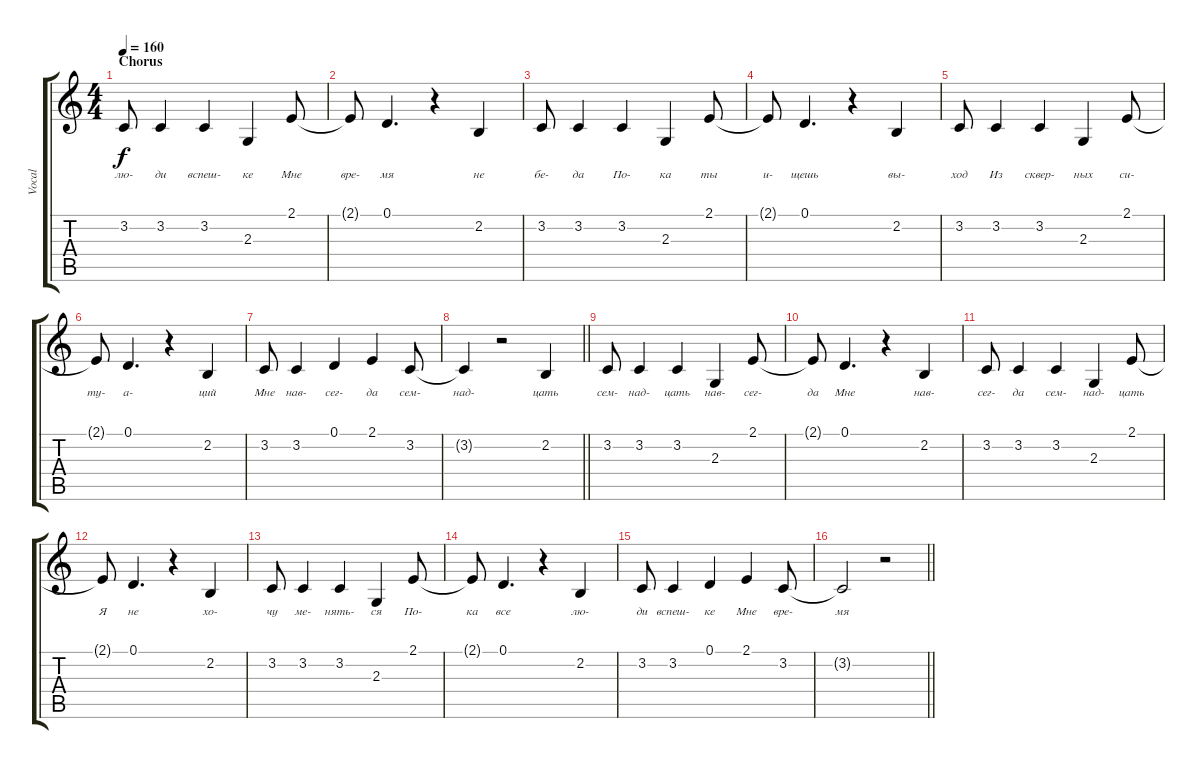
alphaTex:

\track ("Vocal" "Vocal") {instrument lead2sawtooth}
\staff {score tabs}
\tuning (D4 A3 F3 C3 G2 C2) {hide}
\ts (4 4)
\section ("" "Chorus")
\tempo 160
\clef g2
\ks c
3.2.8{lyrics (0 "лю-") lyrics (1 "") lyrics (2 "") lyrics (3 "") lyrics (4 "") dy f} 3.2.4{lyrics (0 "ди") lyrics (1 "") lyrics (2 "") lyrics (3 "") lyrics (4 "")} 3.2.4{lyrics (0 "вспеш-") lyrics (1 "") lyrics (2 "") lyrics (3 "") lyrics (4 "")} 2.3.4{lyrics (0 "ке") lyrics (1 "") lyrics (2 "") lyrics (3 "") lyrics (4 "")} 2.1.8{lyrics (0 "Мне") lyrics (1 "") lyrics (2 "") lyrics (3 "") lyrics (4 "")} |
2.1{t}.8{lyrics (0 "вре-") lyrics (1 "") lyrics (2 "") lyrics (3 "") lyrics (4 "")} 0.1.4{d lyrics (0 "мя") lyrics (1 "") lyrics (2 "") lyrics (3 "") lyrics (4 "")} r.4 2.2.4{lyrics (0 "не") lyrics (1 "") lyrics (2 "") lyrics (3 "") lyrics (4 "")} |
3.2.8{lyrics (0 "бе-") lyrics (1 "") lyrics (2 "") lyrics (3 "") lyrics (4 "")} 3.2.4{lyrics (0 "да") lyrics (1 "") lyrics (2 "") lyrics (3 "") lyrics (4 "")} 3.2.4{lyrics (0 "По-") lyrics (1 "") lyrics (2 "") lyrics (3 "") lyrics (4 "")} 2.3.4{lyrics (0 "ка") lyrics (1 "") lyrics (2 "") lyrics (3 "") lyrics (4 "")} 2.1.8{lyrics (0 "ты") lyrics (1 "") lyrics (2 "") lyrics (3 "") lyrics (4 "")} |
2.1{t}.8{lyrics (0 "и-") lyrics (1 "") lyrics (2 "") lyrics (3 "") lyrics (4 "")} 0.1.4{d lyrics (0 "щешь") lyrics (1 "") lyrics (2 "") lyrics (3 "") lyrics (4 "")} r.4 2.2.4{lyrics (0 "вы-") lyrics (1 "") lyrics (2 "") lyrics (3 "") lyrics (4 "")} |
3.2.8{lyrics (0 "ход") lyrics (1 "") lyrics (2 "") lyrics (3 "") lyrics (4 "")} 3.2.4{lyrics (0 "Из") lyrics (1 "") lyrics (2 "") lyrics (3 "") lyrics (4 "")} 3.2.4{lyrics (0 "сквер-") lyrics (1 "") lyrics (2 "") lyrics (3 "") lyrics (4 "")} 2.3.4{lyrics (0 "ных") lyrics (1 "") lyrics (2 "") lyrics (3 "") lyrics (4 "")} 2.1.8{lyrics (0 "си-") lyrics (1 "") lyrics (2 "") lyrics (3 "") lyrics (4 "")} |
2.1{t}.8{lyrics (0 "ту-") lyrics (1 "") lyrics (2 "") lyrics (3 "") lyrics (4 "")} 0.1.4{d lyrics (0 "а-") lyrics (1 "") lyrics (2 "") lyrics (3 "") lyrics (4 "")} r.4 2.2.4{lyrics (0 "ций") lyrics (1 "") lyrics (2 "") lyrics (3 "") lyrics (4 "")} |
3.2.8{lyrics (0 "Мне") lyrics (1 "") lyrics (2 "") lyrics (3 "") lyrics (4 "")} 3.2.4{lyrics (0 "нав-") lyrics (1 "") lyrics (2 "") lyrics (3 "") lyrics (4 "")} 0.1.4{lyrics (0 "сег-") lyrics (1 "") lyrics (2 "") lyrics (3 "") lyrics (4 "")} 2.1.4{lyrics (0 "да") lyrics (1 "") lyrics (2 "") lyrics (3 "") lyrics (4 "")} 3.2.8{lyrics (0 "сем-") lyrics (1 "") lyrics (2 "") lyrics (3 "") lyrics (4 "")} |
\barLineRight lightlight
3.2{t}.4{lyrics (0 "над-") lyrics (1 "") lyrics (2 "") lyrics (3 "") lyrics (4 "")} r.2 2.2.4{lyrics (0 "цать") lyrics (1 "") lyrics (2 "") lyrics (3 "") lyrics (4 "")} |
3.2.8{lyrics (0 "сем-") lyrics (1 "") lyrics (2 "") lyrics (3 "") lyrics (4 "")} 3.2.4{lyrics (0 "над-") lyrics (1 "") lyrics (2 "") lyrics (3 "") lyrics (4 "")} 3.2.4{lyrics (0 "цать") lyrics (1 "") lyrics (2 "") lyrics (3 "") lyrics (4 "")} 2.3.4{lyrics (0 "нав-") lyrics (1 "") lyrics (2 "") lyrics (3 "") lyrics (4 "")} 2.1.8{lyrics (0 "сег-") lyrics (1 "") lyrics (2 "") lyrics (3 "") lyrics (4 "")} |
2.1{t}.8{lyrics (0 "да") lyrics (1 "") lyrics (2 "") lyrics (3 "") lyrics (4 "")} 0.1.4{d lyrics (0 "Мне") lyrics (1 "") lyrics (2 "") lyrics (3 "") lyrics (4 "")} r.4 2.2.4{lyrics (0 "нав-") lyrics (1 "") lyrics (2 "") lyrics (3 "") lyrics (4 "")} |
3.2.8{lyrics (0 "сег-") lyrics (1 "") lyrics (2 "") lyrics (3 "") lyrics (4 "")} 3.2.4{lyrics (0 "да") lyrics (1 "") lyrics (2 "") lyrics (3 "") lyrics (4 "")} 3.2.4{lyrics (0 "сем-") lyrics (1 "") lyrics (2 "") lyrics (3 "") lyrics (4 "")} 2.3.4{lyrics (0 "над-") lyrics (1 "") lyrics (2 "") lyrics (3 "") lyrics (4 "")} 2.1.8{lyrics (0 "цать") lyrics (1 "") lyrics (2 "") lyrics (3 "") lyrics (4 "")} |
2.1{t}.8{lyrics (0 "Я") lyrics (1 "") lyrics (2 "") lyrics (3 "") lyrics (4 "")} 0.1.4{d lyrics (0 "не") lyrics (1 "") lyrics (2 "") lyrics (3 "") lyrics (4 "")} r.4 2.2.4{lyrics (0 "хо-") lyrics (1 "") lyrics (2 "") lyrics (3 "") lyrics (4 "")} |
3.2.8{lyrics (0 "чу") lyrics (1 "") lyrics (2 "") lyrics (3 "") lyrics (4 "")} 3.2.4{lyrics (0 "ме-") lyrics (1 "") lyrics (2 "") lyrics (3 "") lyrics (4 "")} 3.2.4{lyrics (0 "нять-") lyrics (1 "") lyrics (2 "") lyrics (3 "") lyrics (4 "")} 2.3.4{lyrics (0 "ся") lyrics (1 "") lyrics (2 "") lyrics (3 "") lyrics (4 "")} 2.1.8{lyrics (0 "По-") lyrics (1 "") lyrics (2 "") lyrics (3 "") lyrics (4 "")} |
2.1{t}.8{lyrics (0 "ка") lyrics (1 "") lyrics (2 "") lyrics (3 "") lyrics (4 "")} 0.1.4{d lyrics (0 "все") lyrics (1 "") lyrics (2 "") lyrics (3 "") lyrics (4 "")} r.4 2.2.4{lyrics (0 "лю-") lyrics (1 "") lyrics (2 "") lyrics (3 "") lyrics (4 "")} |
3.2.8{lyrics (0 "ди") lyrics (1 "") lyrics (2 "") lyrics (3 "") lyrics (4 "")} 3.2.4{lyrics (0 "вспеш-") lyrics (1 "") lyrics (2 "") lyrics (3 "") lyrics (4 "")} 0.1.4{lyrics (0 "ке") lyrics (1 "") lyrics (2 "") lyrics (3 "") lyrics (4 "")} 2.1.4{lyrics (0 "Мне") lyrics (1 "") lyrics (2 "") lyrics (3 "") lyrics (4 "")} 3.2.8{lyrics (0 "вре-") lyrics (1 "") lyrics (2 "") lyrics (3 "") lyrics (4 "")} |
\barLineRight lightlight
3.2{t}.2{lyrics (0 "мя") lyrics (1 "") lyrics (2 "") lyrics (3 "") lyrics (4 "")} r.2
